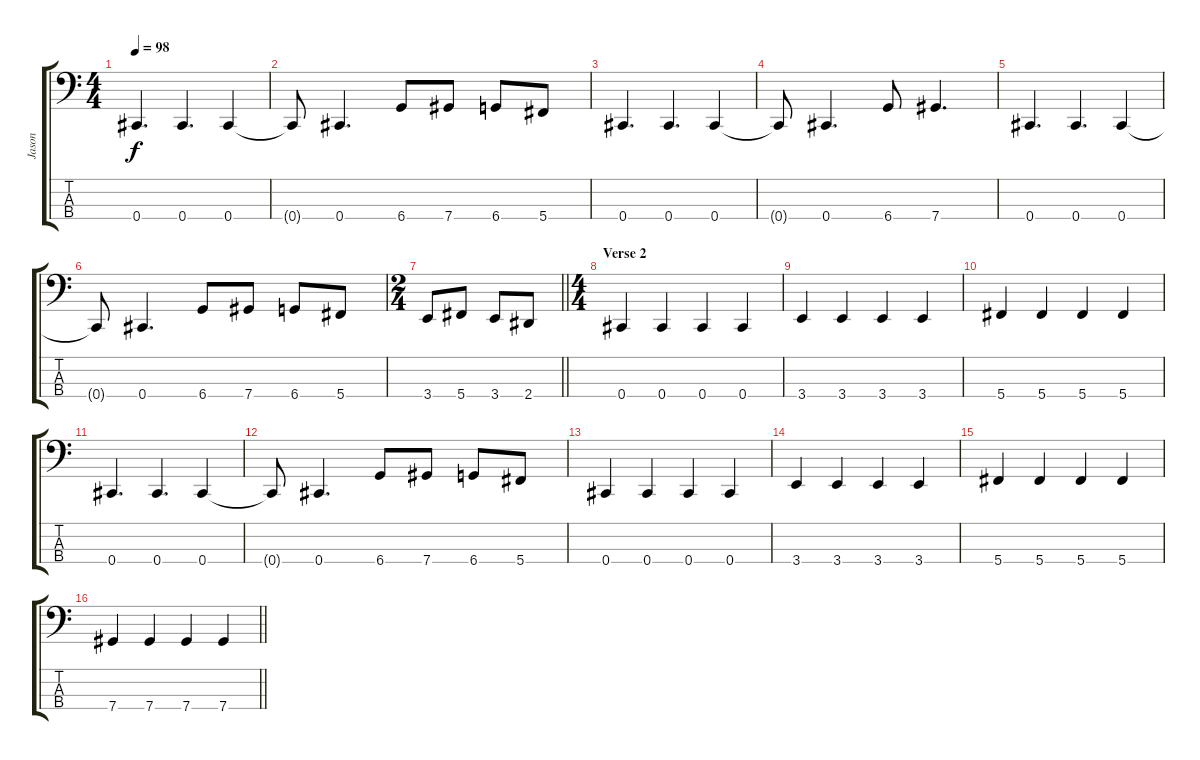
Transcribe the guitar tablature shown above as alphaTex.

\track ("Jason" "Jason") {instrument electricbassfinger}
\staff {score tabs}
\tuning (Gb2 Db2 Ab1 Db1) {hide}
\ts (4 4)
\section ("" "")
\tempo 98
\clef f4
\ks c
0.4.4{d dy f} 0.4.4{d} 0.4.4 |
0.4{t}.8 0.4.4{d} 6.4.8 7.4.8 6.4.8 5.4.8 |
0.4.4{d} 0.4.4{d} 0.4.4 |
0.4{t}.8 0.4.4{d} 6.4.8 7.4.4{d} |
0.4.4{d} 0.4.4{d} 0.4.4 |
0.4{t}.8 0.4.4{d} 6.4.8 7.4.8 6.4.8 5.4.8 |
\ts (2 4)
\barLineRight lightlight
3.4.8 5.4.8 3.4.8 2.4.8 |
\ts (4 4)
\section ("" "Verse 2")
0.4.4 0.4.4 0.4.4 0.4.4 |
3.4.4 3.4.4 3.4.4 3.4.4 |
5.4.4 5.4.4 5.4.4 5.4.4 |
0.4.4{d} 0.4.4{d} 0.4.4 |
0.4{t}.8 0.4.4{d} 6.4.8 7.4.8 6.4.8 5.4.8 |
0.4.4 0.4.4 0.4.4 0.4.4 |
3.4.4 3.4.4 3.4.4 3.4.4 |
5.4.4 5.4.4 5.4.4 5.4.4 |
\barLineRight lightlight
7.4.4 7.4.4 7.4.4 7.4.4
